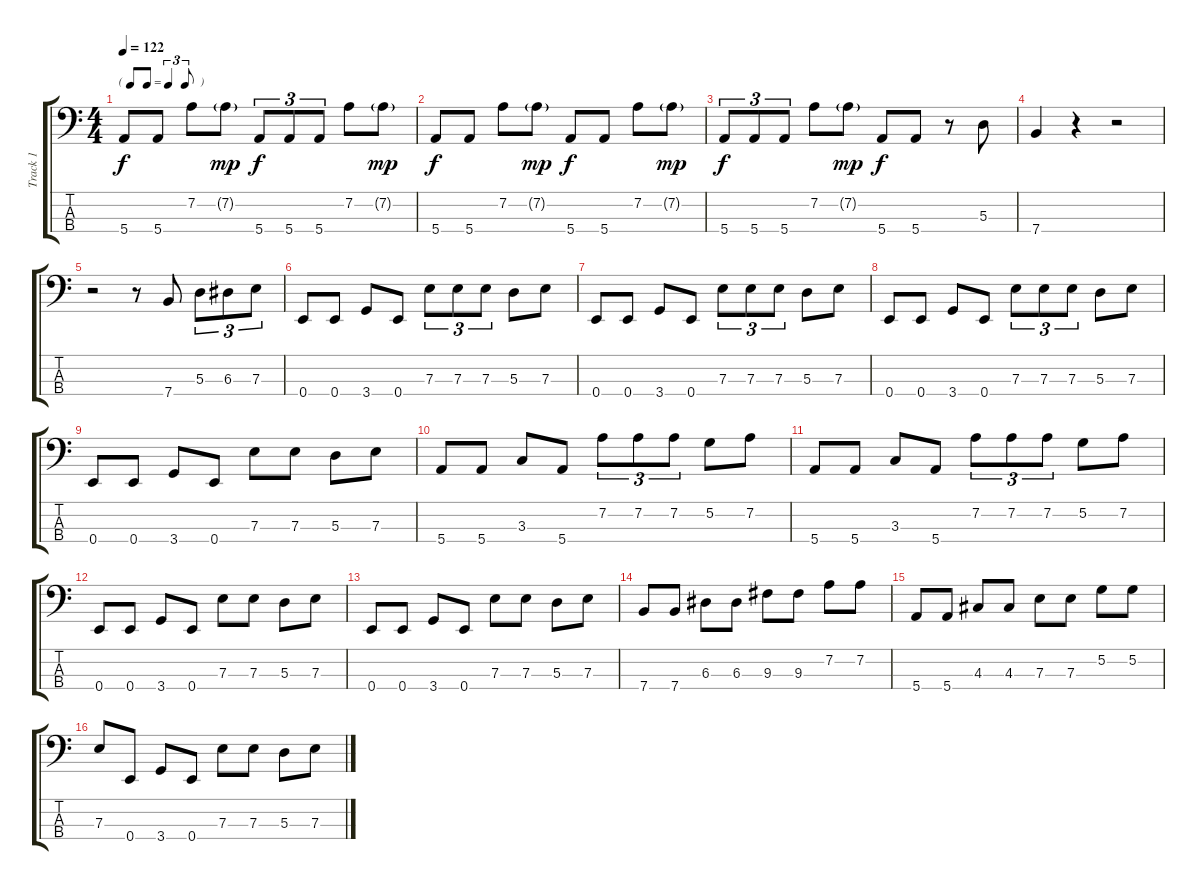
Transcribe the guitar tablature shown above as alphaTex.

\track ("Track 1" "Track 1") {instrument electricbassfinger}
\staff {score tabs}
\tuning (G2 D2 A1 E1) {hide}
\ts (4 4)
\tf triplet8th
\tempo 122
\clef f4
\ks c
5.4.8{dy f} 5.4.8 7.2.8 7.2{g}.8{dy mp} 5.4.8{tu (3 2) dy f} 5.4.8{tu (3 2)} 5.4.8{tu (3 2)} 7.2.8 7.2{g}.8{dy mp} |
5.4.8{dy f} 5.4.8 7.2.8 7.2{g}.8{dy mp} 5.4.8{dy f} 5.4.8 7.2.8 7.2{g}.8{dy mp} |
5.4.8{tu (3 2) dy f} 5.4.8{tu (3 2)} 5.4.8{tu (3 2)} 7.2.8 7.2{g}.8{dy mp} 5.4.8{dy f} 5.4.8 r.8 5.3.8 |
7.4.4 r.4 r.2 |
r.2 r.8 7.4.8 5.3.8{tu (3 2)} 6.3.8{tu (3 2)} 7.3.8{tu (3 2)} |
0.4.8 0.4.8 3.4.8 0.4.8 7.3.8{tu (3 2)} 7.3.8{tu (3 2)} 7.3.8{tu (3 2)} 5.3.8 7.3.8 |
0.4.8 0.4.8 3.4.8 0.4.8 7.3.8{tu (3 2)} 7.3.8{tu (3 2)} 7.3.8{tu (3 2)} 5.3.8 7.3.8 |
0.4.8 0.4.8 3.4.8 0.4.8 7.3.8{tu (3 2)} 7.3.8{tu (3 2)} 7.3.8{tu (3 2)} 5.3.8 7.3.8 |
0.4.8 0.4.8 3.4.8 0.4.8 7.3.8 7.3.8 5.3.8 7.3.8 |
5.4.8 5.4.8 3.3.8 5.4.8 7.2.8{tu (3 2)} 7.2.8{tu (3 2)} 7.2.8{tu (3 2)} 5.2.8 7.2.8 |
5.4.8 5.4.8 3.3.8 5.4.8 7.2.8{tu (3 2)} 7.2.8{tu (3 2)} 7.2.8{tu (3 2)} 5.2.8 7.2.8 |
0.4.8 0.4.8 3.4.8 0.4.8 7.3.8 7.3.8 5.3.8 7.3.8 |
0.4.8 0.4.8 3.4.8 0.4.8 7.3.8 7.3.8 5.3.8 7.3.8 |
7.4.8 7.4.8 6.3.8 6.3.8 9.3.8 9.3.8 7.2.8 7.2.8 |
5.4.8 5.4.8 4.3.8 4.3.8 7.3.8 7.3.8 5.2.8 5.2.8 |
7.3.8 0.4.8 3.4.8 0.4.8 7.3.8 7.3.8 5.3.8 7.3.8
